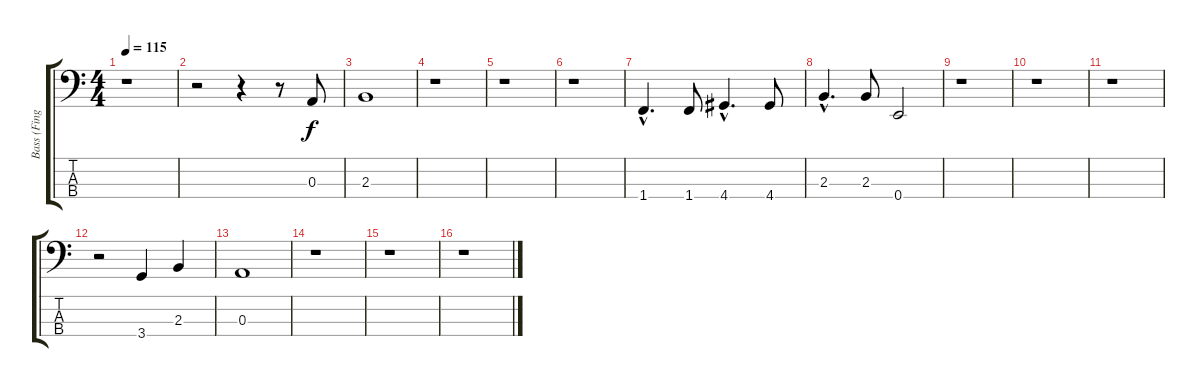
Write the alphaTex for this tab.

\track ("Bass (Finger Pick) - Cliff" "Bass (Fing") {instrument electricbassfinger}
\staff {score tabs}
\tuning (G2 D2 A1 E1) {hide}
\ts (4 4)
\tempo 115
\clef f4
\ks c
r.1{dy f} |
r.2 r.4 r.8 0.3.8 |
2.3.1 |
r.1 |
r.1 |
r.1 |
1.4{hac}.4{d} 1.4.8 4.4{hac}.4{d} 4.4.8 |
2.3{hac}.4{d} 2.3.8 0.4.2 |
r.1 |
r.1 |
r.1 |
r.2 3.4.4 2.3.4 |
0.3.1 |
r.1 |
r.1 |
r.1
